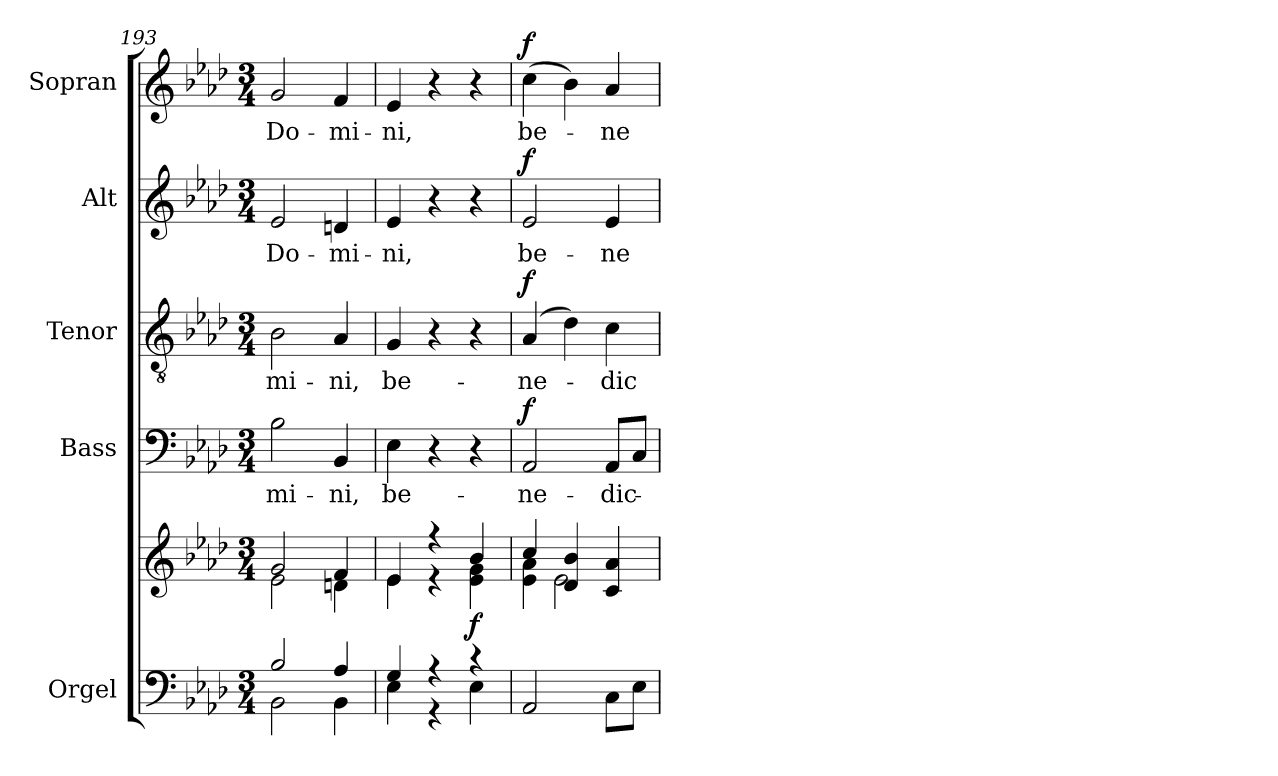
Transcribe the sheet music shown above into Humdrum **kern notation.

**kern	**kern	**dynam	**kern	**text	**dynam	**kern	**text	**dynam	**kern	**text	**dynam	**kern	**text	**dynam
*part5	*part5	*part5	*part4	*part4	*part4	*part3	*part3	*part3	*part2	*part2	*part2	*part1	*part1	*part1
*staff6	*staff5	*staff5/6	*staff4	*staff4	*staff4	*staff3	*staff3	*staff3	*staff2	*staff2	*staff2	*staff1	*staff1	*staff1
*I"Orgel	*	*	*I"Bass	*	*	*I"Tenor	*	*	*I"Alt	*	*	*I"Sopran	*	*
*I'Org.	*	*	*I'B.	*	*	*I'T.	*	*	*I'A.	*	*	*I'S.	*	*
*clefF4	*clefG2	*	*clefF4	*	*	*clefGv2	*	*	*clefG2	*	*	*clefG2	*	*
*k[b-e-a-d-]	*k[b-e-a-d-]	*	*k[b-e-a-d-]	*	*	*k[b-e-a-d-]	*	*	*k[b-e-a-d-]	*	*	*k[b-e-a-d-]	*	*
*A-:	*A-:	*	*A-:	*	*	*A-:	*	*	*A-:	*	*	*A-:	*	*
*M3/4	*M3/4	*	*M3/4	*	*	*M3/4	*	*	*M3/4	*	*	*M3/4	*	*
=193	=193	=193	=193	=193	=193	=193	=193	=193	=193	=193	=193	=193	=193	=193
*^	*^	*	*	*	*	*	*	*	*	*	*	*	*	*
!	!	!	!	!	!	!LO:LY:b	!	!	!LO:LY:b	!	!	!LO:LY:b	!	!	!LO:LY:b	!
2B-/	2BB-\	2g/	2e-\	.	2B-\	-mi-	.	2B-\	-mi-	.	2e-/	Do-	.	2g/	Do-	.
!	!	!	!	!	!	!LO:LY:b	!	!	!LO:LY:b	!	!	!LO:LY:b	!	!	!LO:LY:b	!
4A-/	4BB-\	4f/	4dn\	.	4BB-/	-ni,	.	4A-/	-ni,	.	4dn/	-mi-	.	4f/	-mi-	.
=194	=194	=194	=194	=194	=194	=194	=194	=194	=194	=194	=194	=194	=194	=194	=194	=194
!	!	!	!	!	!	!LO:LY:b	!	!	!LO:LY:b	!	!	!LO:LY:b	!	!	!LO:LY:b	!
4G/	4E-\	4e-/	4e-\	.	4E-\	be-	.	4G/	be-	.	4e-/	-ni,	.	4e-/	-ni,	.
4r	4r	4r	4r	.	4r	.	.	4r	.	.	4r	.	.	4r	.	.
!	!	!	!	!LO:DY:b	!	!	!	!	!	!	!	!	!	!	!	!
4rc	4E-\	4b-/	4e-\ 4g\	f	4r	.	.	4r	.	.	4r	.	.	4r	.	.
=195	=195	=195	=195	=195	=195	=195	=195	=195	=195	=195	=195	=195	=195	=195	=195	=195
!	!	!	!	!	!	!LO:LY:b	!LO:DY:a	!	!LO:LY:b	!LO:DY:a	!	!LO:LY:b	!LO:DY:a	!	!LO:LY:b	!LO:DY:a
*v	*v	*	*	*	*	*	*	*	*	*	*	*	*	*	*	*
2AA-/	4cc/	4e-\ 4a-\	.	2AA-/	-ne-	f	(4A-/	-ne-	f	2e-/	be-	f	(>4cc\	be-	f
.	4d-/ 4b-/	2e-\	.	.	.	.	4d-\)	.	.	.	.	.	4b-\)	.	.
!	!	!	!	!	!LO:LY:b	!	!	!LO:LY:b	!	!	!LO:LY:b	!	!	!LO:LY:b	!
8C\L	4c/ 4a-/	.	.	8AA-/L	-dic-	.	4c\	-dic-	.	4e-/	-ne-	.	4a-/	-ne-	.
8E-\J	.	.	.	8C/J	.	.	.	.	.	.	.	.	.	.	.
*	*v	*v	*	*	*	*	*	*	*	*	*	*	*	*	*
=	=	=	=	=	=	=	=	=	=	=	=	=	=	=
*-	*-	*-	*-	*-	*-	*-	*-	*-	*-	*-	*-	*-	*-	*-
